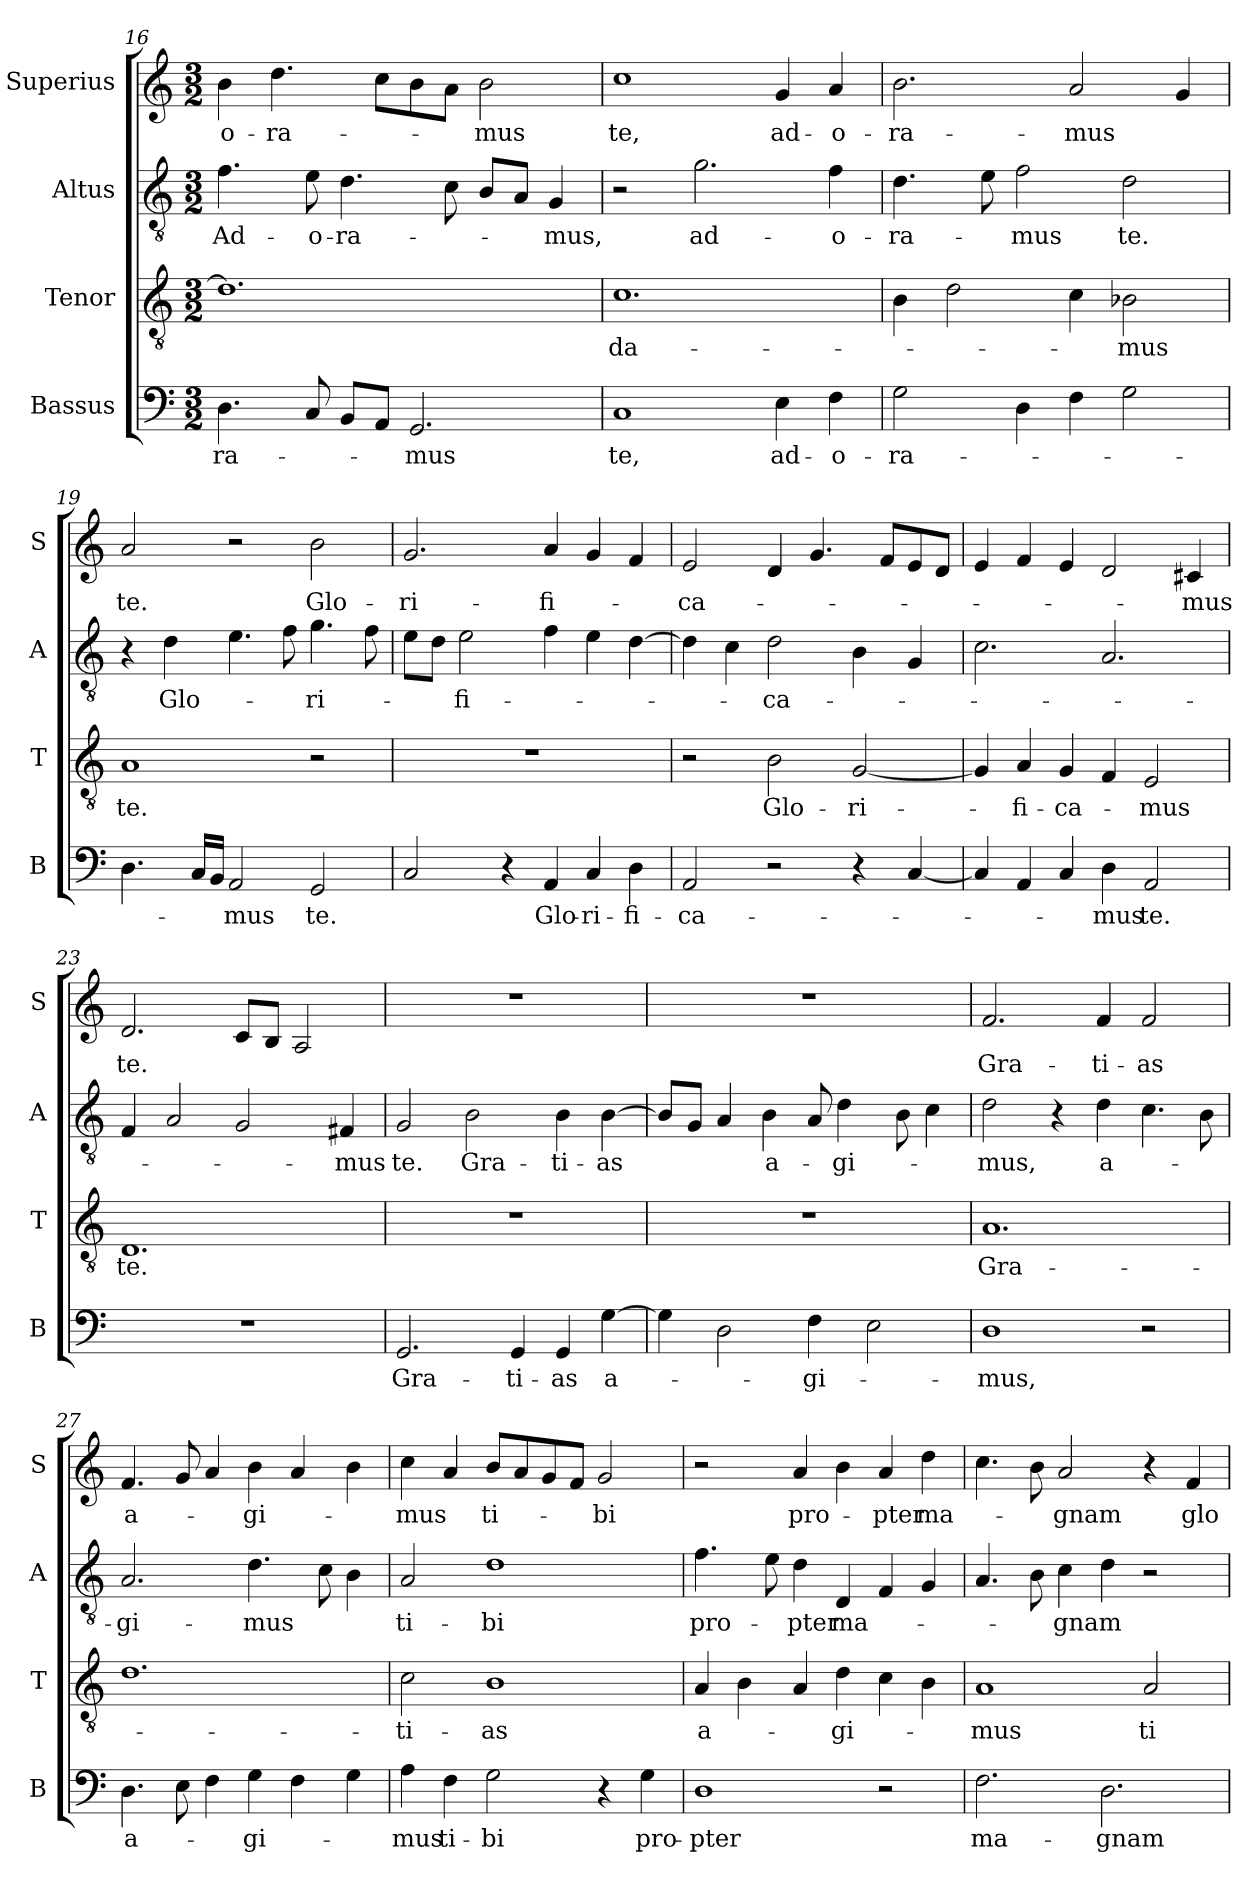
**kern	**text	**kern	**text	**kern	**text	**kern	**text
*part4	*part4	*part3	*part3	*part2	*part2	*part1	*part1
*staff4	*staff4	*staff3	*staff3	*staff2	*staff2	*staff1	*staff1
*I"Bassus	*	*I"Tenor	*	*I"Altus	*	*I"Superius	*
*I'B	*	*I'T	*	*I'A	*	*I'S	*
*clefF4	*	*clefGv2	*	*clefGv2	*	*clefG2	*
*k[]	*	*k[]	*	*k[]	*	*k[]	*
*M3/2	*	*M3/2	*	*M3/2	*	*M3/2	*
=16	=16	=16	=16	=16	=16	=16	=16
!	!LO:LY:i	!	!	!	!	!	!
4.D	-ra-	1.d]	.	4.f	Ad-	4b	-o-
.	.	.	.	.	.	4.dd	-ra-
8C	.	.	.	8e	-o-	.	.
8BBL	.	.	.	4.d	-ra-	.	.
8AAJ	.	.	.	.	.	8ccL	.
!	!LO:LY:i	!	!	!	!	!	!
2.GG	-mus	.	.	.	.	8b	.
.	.	.	.	8c	.	8aJ	.
.	.	.	.	8BL	.	2b	-mus
.	.	.	.	8AJ	.	.	.
.	.	.	.	4G	-mus,	.	.
=17	=17	=17	=17	=17	=17	=17	=17
!	!LO:LY:i	!	!	!	!	!	!LO:LY:i
1C	te,	1.c	-da-	2r	.	1cc	te,
!	!	!	!	!	!LO:LY:i	!	!
.	.	.	.	2.g	ad-	.	.
!	!	!	!	!	!	!	!LO:LY:i
4E	ad-	.	.	.	.	4g	ad-
!	!	!	!	!	!LO:LY:i	!	!LO:LY:i
4F	-o-	.	.	4f	-o-	4a	-o-
=18	=18	=18	=18	=18	=18	=18	=18
!	!	!	!	!	!LO:LY:i	!	!LO:LY:i
2G	-ra-	4B	.	4.d	-ra-	2.b	-ra-
.	.	2d	.	.	.	.	.
.	.	.	.	8e	.	.	.
!	!	!	!	!	!LO:LY:i	!	!
4D	.	.	.	2f	-mus	.	.
!	!	!	!	!	!	!	!LO:LY:i
4F	.	4c	.	.	.	2a	-mus
2G	.	2B-i	-mus	2d	te.	.	.
.	.	.	.	.	.	4g	.
=19	=19	=19	=19	=19	=19	=19	=19
4.D	.	1A	te.	4r	.	2a	te.
.	.	.	.	4d	Glo-	.	.
16CLL	.	.	.	.	.	.	.
16BBJJ	.	.	.	.	.	.	.
2AA	-mus	.	.	4.e	.	2r	.
.	.	.	.	8f	.	.	.
2GG	te.	2r	.	4.g	-ri-	2b	Glo-
.	.	.	.	8f	.	.	.
=20	=20	=20	=20	=20	=20	=20	=20
2C	.	1.r	.	8eL	.	2.g	-ri-
.	.	.	.	8dJ	.	.	.
.	.	.	.	2e	-fi-	.	.
4r	.	.	.	.	.	.	.
4AA	Glo-	.	.	4f	.	4a	-fi-
4C	-ri-	.	.	4e	.	4g	.
!	!LO:LY:i	!	!	!	!	!	!
4D	-fi-	.	.	[4d	.	4f	.
=21	=21	=21	=21	=21	=21	=21	=21
!	!LO:LY:i	!	!	!	!	!	!
2AA	-ca-	2r	.	4d]	.	2e	-ca-
.	.	.	.	4c	.	.	.
!	!	!	!LO:LY:i	!	!	!	!
2r	.	2B	Glo-	2d	-ca-	4d	.
.	.	.	.	.	.	4.g	.
!	!	!	!LO:LY:i	!	!	!	!
4r	.	[2G	-ri-	4B	.	.	.
.	.	.	.	.	.	8fL	.
[4C	.	.	.	4G	.	8e	.
.	.	.	.	.	.	8dJ	.
=22	=22	=22	=22	=22	=22	=22	=22
4C]	.	4G]	.	2.c	.	4e	.
!	!	!	!LO:LY:i	!	!	!	!
4AA	.	4A	-fi-	.	.	4f	.
!	!	!	!LO:LY:i	!	!	!	!
4C	.	4G	-ca-	.	.	4e	.
!	!LO:LY:i	!	!	!	!	!	!
4D	-mus	4F	.	2.A	.	2d	.
!	!LO:LY:i	!	!LO:LY:i	!	!	!	!
2AA	te.	2E	-mus	.	.	.	.
.	.	.	.	.	.	4c#X	-mus
=23	=23	=23	=23	=23	=23	=23	=23
!	!	!	!LO:LY:i	!	!	!	!
1.r	.	1.D	te.	4F	.	2.d	te.
.	.	.	.	2A	.	.	.
.	.	.	.	2G	.	8cL	.
.	.	.	.	.	.	8BJ	.
.	.	.	.	.	.	2A	.
.	.	.	.	4F#X	-mus	.	.
=24	=24	=24	=24	=24	=24	=24	=24
2.GG	Gra-	1.r	.	2G	te.	1.r	.
.	.	.	.	2B	Gra-	.	.
4GG	-ti-	.	.	.	.	.	.
4GG	-as	.	.	4B	-ti-	.	.
[4G	a-	.	.	[4B	-as	.	.
=25	=25	=25	=25	=25	=25	=25	=25
4G]	.	1.r	.	8BL]	.	1.r	.
.	.	.	.	8GJ	.	.	.
2D	.	.	.	4A	.	.	.
.	.	.	.	4B	a-	.	.
4F	-gi-	.	.	8A	.	.	.
.	.	.	.	4d	-gi-	.	.
2E	.	.	.	.	.	.	.
.	.	.	.	8B	.	.	.
.	.	.	.	4c	.	.	.
=26	=26	=26	=26	=26	=26	=26	=26
1D	-mus,	1.A	Gra-	2d	-mus,	2.f	Gra-
.	.	.	.	4r	.	.	.
!	!	!	!	!	!LO:LY:i	!	!
.	.	.	.	4d	a-	4f	-ti-
2r	.	.	.	4.c	.	2f	-as
.	.	.	.	8B	.	.	.
=27	=27	=27	=27	=27	=27	=27	=27
!	!LO:LY:i	!	!	!	!LO:LY:i	!	!
4.D	a-	1.d	.	2.A	-gi-	4.f	a-
8E	.	.	.	.	.	8g	.
4F	.	.	.	.	.	4a	.
!	!LO:LY:i	!	!	!	!LO:LY:i	!	!
4G	-gi-	.	.	4.d	-mus	4b	-gi-
4F	.	.	.	.	.	4a	.
.	.	.	.	8c	.	.	.
4G	.	.	.	4B	.	4b	.
=28	=28	=28	=28	=28	=28	=28	=28
!	!LO:LY:i	!	!	!	!	!	!
4A	-mus	2c	-ti-	2A	ti-	4cc	-mus
4F	ti-	.	.	.	.	4a	.
2G	-bi	1B	-as	1d	-bi	8bL	ti-
.	.	.	.	.	.	8a	.
.	.	.	.	.	.	8g	.
.	.	.	.	.	.	8fJ	.
4r	.	.	.	.	.	2g	-bi
4G	pro-	.	.	.	.	.	.
=29	=29	=29	=29	=29	=29	=29	=29
1D	-pter	4A	a-	4.f	pro-	2r	.
.	.	4B	.	.	.	.	.
.	.	.	.	8e	.	.	.
.	.	4A	.	4d	-pter	4a	pro-
!	!	!	!	!	!LO:LY:i	!	!
.	.	4d	-gi-	4D	ma-	4b	.
2r	.	4c	.	4F	.	4a	-pter
.	.	4B	.	4G	.	4dd	ma-
=30	=30	=30	=30	=30	=30	=30	=30
2.F	ma-	1A	-mus	4.A	.	4.cc	.
.	.	.	.	8B	.	8b	.
!	!	!	!	!	!LO:LY:i	!	!
.	.	.	.	4c	-gnam	2a	-gnam
2.D	-gnam	.	.	4d	.	.	.
.	.	2A	ti-	2r	.	4r	.
.	.	.	.	.	.	4f	glo-
=	=	=	=	=	=	=	=
*-	*-	*-	*-	*-	*-	*-	*-
